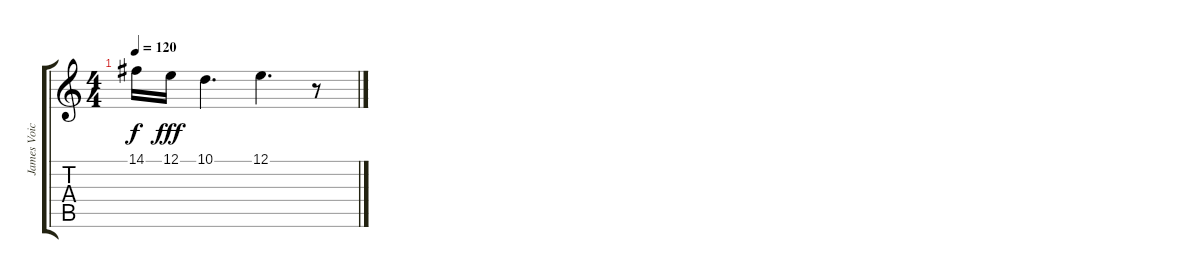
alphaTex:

\track ("James Voice" "James Voic") {instrument pad3polysynth}
\staff {score tabs}
\tuning (E4 B3 G3 D3 A2 E2) {hide}
\ts (4 4)
\tempo 120
\clef g2
\ks c
14.1{t}.16{dy f} 12.1.16{dy fff} 10.1.4{d} 12.1.4{d} r.8
